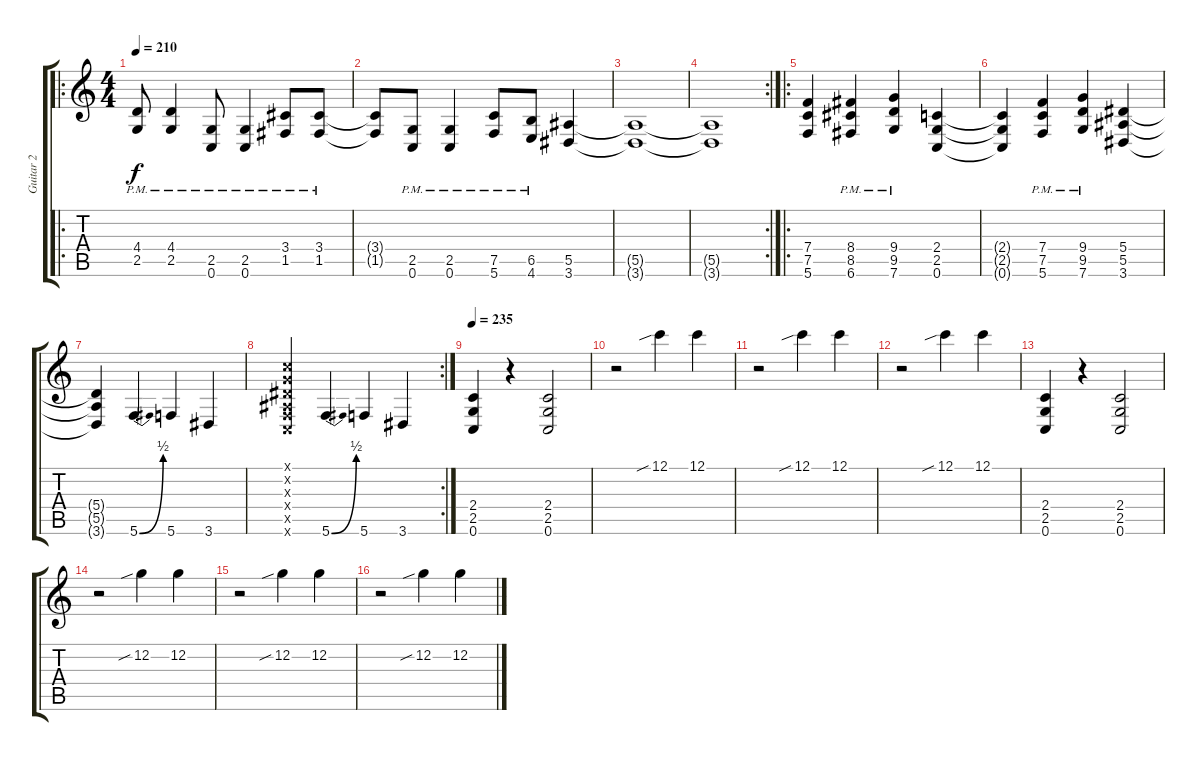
\track ("Guitar 2" "Guitar 2") {instrument distortionguitar}
\staff {score tabs}
\tuning (C4 G3 Eb3 Bb2 F2 C2) {hide}
\ro
\ts (4 4)
\tempo 210
\clef g2
\ks c
(4.4{pm} 2.5{pm}).8{dy f} (4.4{pm} 2.5{pm}).4 (2.5{pm} 0.6{pm}).8 (2.5{pm} 0.6{pm}).4 (3.4{pm} 1.5{pm}).8 (3.4{pm} 1.5{pm}).8 |
(3.4{t} 1.5{t}).8 (2.5{pm} 0.6{pm}).8 (2.5{pm} 0.6{pm}).4 (7.5{pm} 5.6{pm}).8 (6.5{pm} 4.6{pm}).8 (5.5 3.6).4 |
(5.5{t} 3.6{t}).1 |
\rc 2
(5.5{t} 3.6{t}).1 |
\ro
(7.4 7.5 5.6).4 (8.4{pm} 8.5{pm} 6.6{pm}).4 (9.4{pm} 9.5{pm} 7.6{pm}).4 (2.4 2.5 0.6).4 |
(2.4{t} 2.5{t} 0.6{t}).4 (7.4{pm} 7.5{pm} 5.6{pm}).4 (9.4{pm} 9.5{pm} 7.6{pm}).4 (5.4 5.5 3.6).4 |
(5.4{t} 5.5{t} 3.6{t}).4 5.6{be (bend 0 0 60 2)}.4 5.6.4 3.6.4 |
\rc 2
(0.1{x} 0.2{x} 0.3{x} 0.4{x} 0.5{x} 0.6{x}).4 5.6{be (bend 0 0 60 2)}.4 5.6.4 3.6.4 |
\tempo 235
(2.4 2.5 0.6).4 r.4 (2.4 2.5 0.6).2 |
r.2 12.1{sib}.4 12.1.4 |
r.2 12.1{sib}.4 12.1.4 |
r.2 12.1{sib}.4 12.1.4 |
(2.4 2.5 0.6).4 r.4 (2.4 2.5 0.6).2 |
r.2 12.2{sib}.4 12.2.4 |
r.2 12.2{sib}.4 12.2.4 |
r.2 12.2{sib}.4 12.2.4
